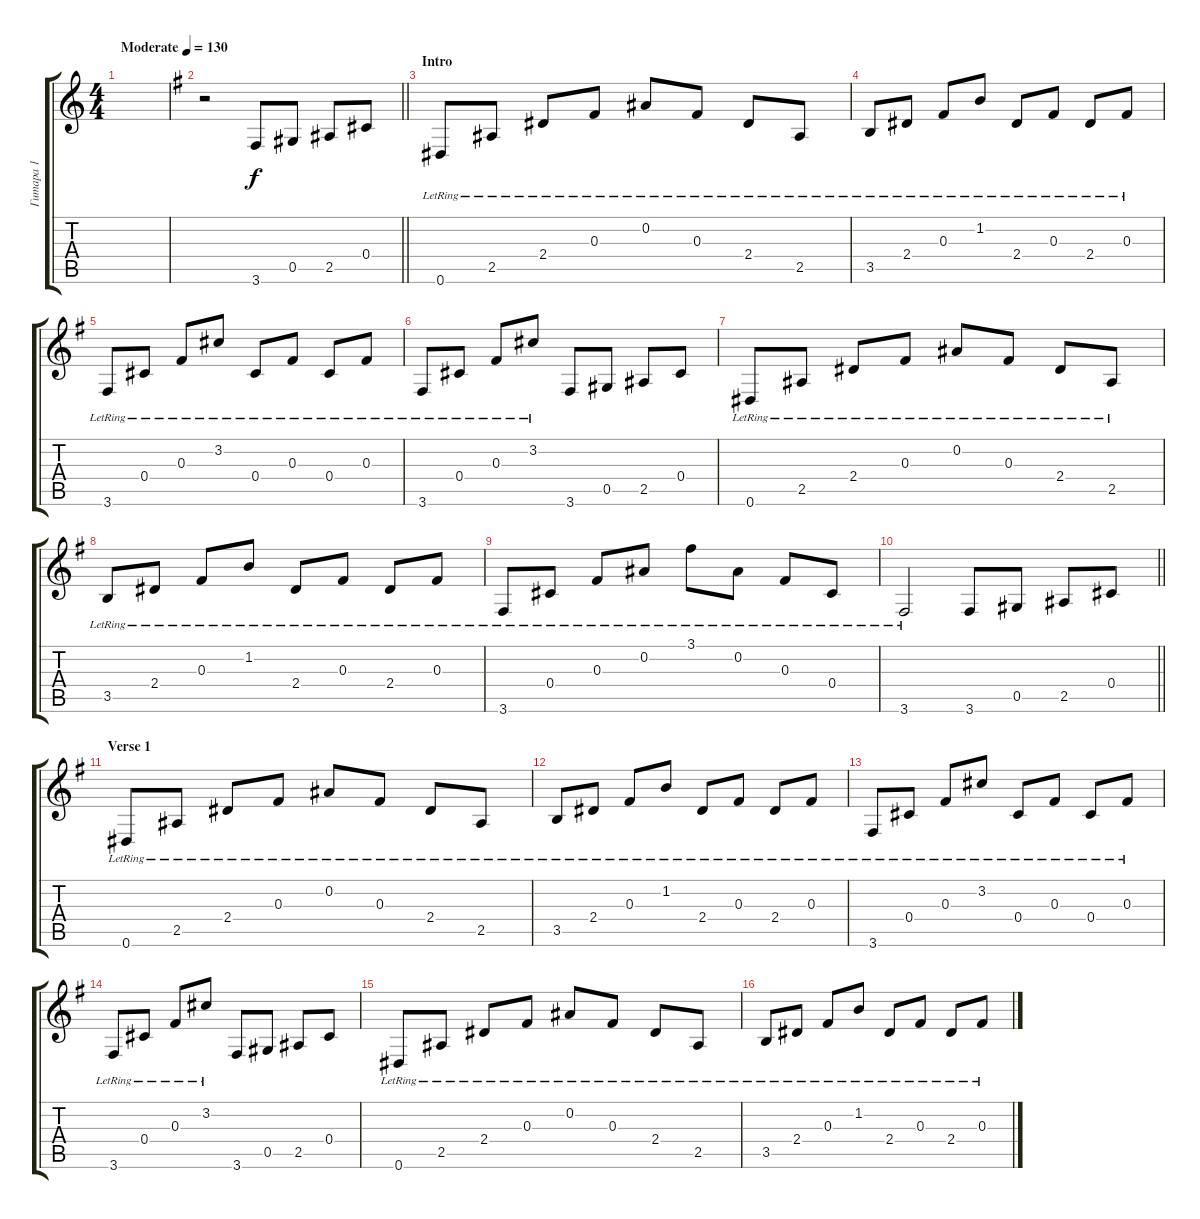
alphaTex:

\track ("Гитара 1" "Гитара 1") {instrument acousticguitarsteel}
\staff {score tabs}
\tuning (Eb4 Bb3 Gb3 Db3 Ab2 Eb2) {hide}
\ts (4 4)
\tempo (130 "Moderate")
\clef g2
\ks c
|
\barLineRight lightlight
\ks eminor
r.2 3.6.8 0.5.8 2.5.8 0.4.8 |
\section ("" "Intro")
0.6{lr}.8 2.5{lr}.8 2.4{lr}.8 0.3{lr}.8 0.2{lr}.8 0.3{lr}.8 2.4{lr}.8 2.5{lr}.8 |
3.5{lr}.8 2.4{lr}.8 0.3{lr}.8 1.2{lr}.8 2.4{lr}.8 0.3{lr}.8 2.4{lr}.8 0.3{lr}.8 |
3.6{lr}.8 0.4{lr}.8 0.3{lr}.8 3.2{lr}.8 0.4{lr}.8 0.3{lr}.8 0.4{lr}.8 0.3{lr}.8 |
3.6{lr}.8 0.4{lr}.8 0.3{lr}.8 3.2{lr}.8 3.6.8 0.5.8 2.5.8 0.4.8 |
0.6{lr}.8 2.5{lr}.8 2.4{lr}.8 0.3{lr}.8 0.2{lr}.8 0.3{lr}.8 2.4{lr}.8 2.5{lr}.8 |
3.5{lr}.8 2.4{lr}.8 0.3{lr}.8 1.2{lr}.8 2.4{lr}.8 0.3{lr}.8 2.4{lr}.8 0.3{lr}.8 |
3.6{lr}.8 0.4{lr}.8 0.3{lr}.8 0.2{lr}.8 3.1{lr}.8 0.2{lr}.8 0.3{lr}.8 0.4{lr}.8 |
\barLineRight lightlight
3.6{lr}.2 3.6.8 0.5.8 2.5.8 0.4.8 |
\section ("" "Verse 1")
0.6{lr}.8 2.5{lr}.8 2.4{lr}.8 0.3{lr}.8 0.2{lr}.8 0.3{lr}.8 2.4{lr}.8 2.5{lr}.8 |
3.5{lr}.8 2.4{lr}.8 0.3{lr}.8 1.2{lr}.8 2.4{lr}.8 0.3{lr}.8 2.4{lr}.8 0.3{lr}.8 |
3.6{lr}.8 0.4{lr}.8 0.3{lr}.8 3.2{lr}.8 0.4{lr}.8 0.3{lr}.8 0.4{lr}.8 0.3{lr}.8 |
3.6{lr}.8 0.4{lr}.8 0.3{lr}.8 3.2{lr}.8 3.6.8 0.5.8 2.5.8 0.4.8 |
0.6{lr}.8 2.5{lr}.8 2.4{lr}.8 0.3{lr}.8 0.2{lr}.8 0.3{lr}.8 2.4{lr}.8 2.5{lr}.8 |
3.5{lr}.8 2.4{lr}.8 0.3{lr}.8 1.2{lr}.8 2.4{lr}.8 0.3{lr}.8 2.4{lr}.8 0.3{lr}.8
